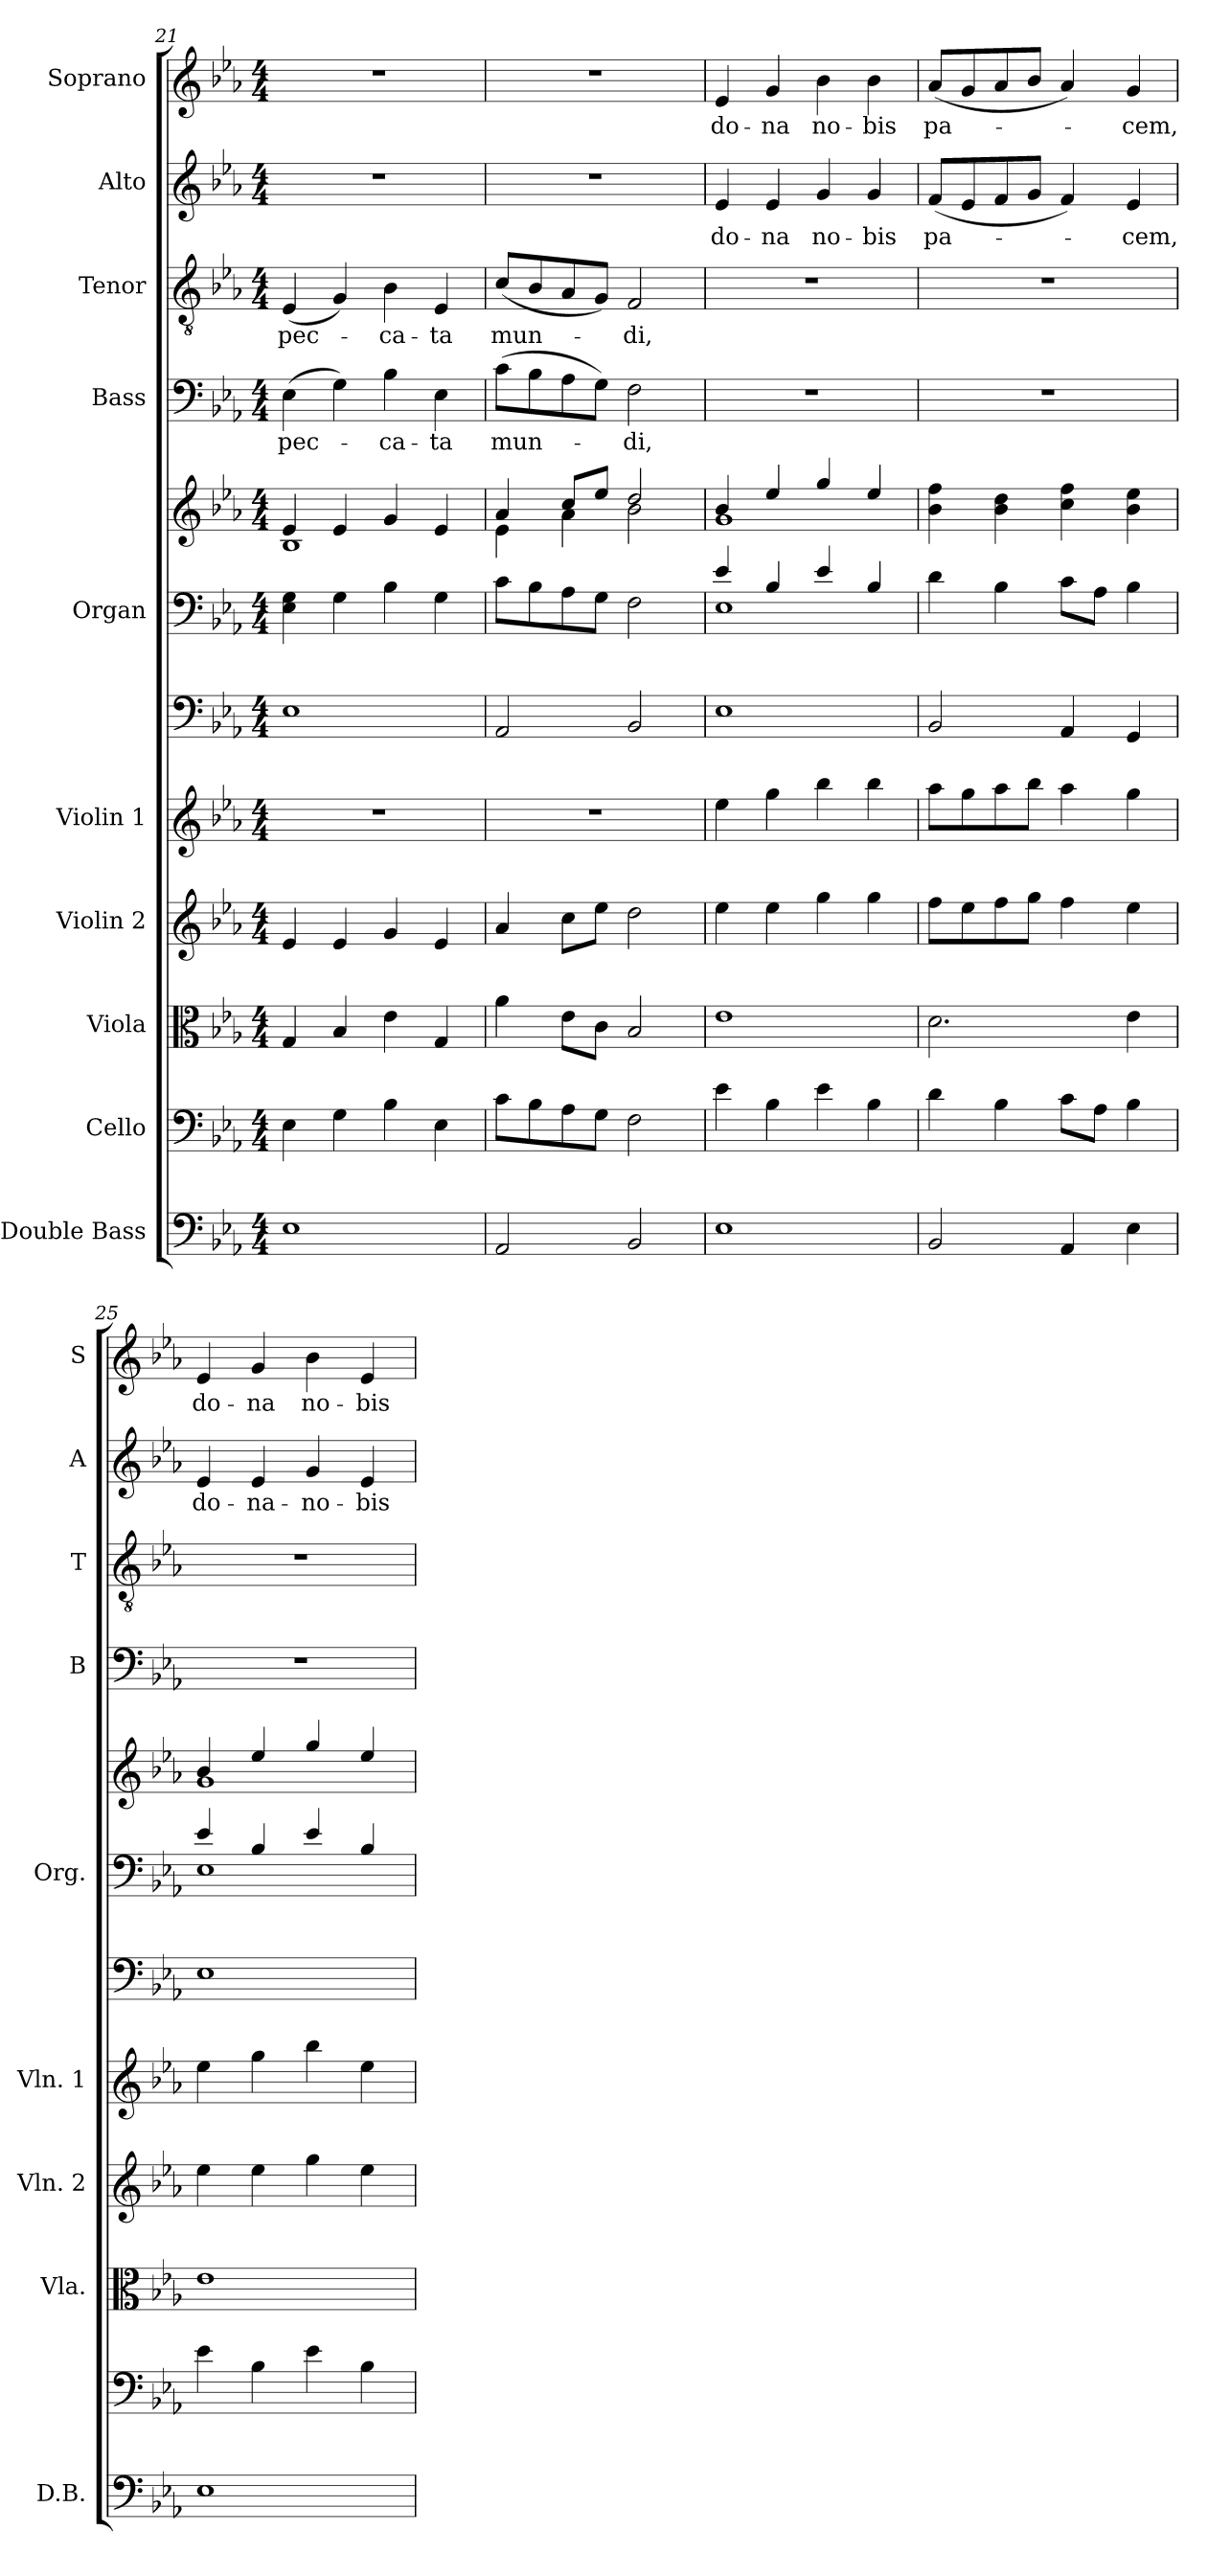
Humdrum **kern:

**kern	**kern	**kern	**kern	**kern	**kern	**kern	**kern	**kern	**text	**kern	**text	**kern	**text	**kern	**text
*part11	*part10	*part9	*part8	*part7	*part6	*part5	*part5	*part4	*part4	*part3	*part3	*part2	*part2	*part1	*part1
*staff12	*staff11	*staff10	*staff9	*staff8	*staff7	*staff6	*staff5	*staff4	*staff4	*staff3	*staff3	*staff2	*staff2	*staff1	*staff1
*I"Double Bass	*I"Cello	*I"Viola	*I"Violin 2	*I"Violin 1	*	*I"Organ	*	*I"Bass	*	*I"Tenor	*	*I"Alto	*	*I"Soprano	*
*I'D.B.	*	*I'Vla.	*I'Vln. 2	*I'Vln. 1	*	*I'Org.	*	*I'B	*	*I'T	*	*I'A	*	*I'S	*
*clefF4	*clefF4	*clefC3	*clefG2	*clefG2	*clefF4	*clefF4	*clefG2	*clefF4	*	*clefGv2	*	*clefG2	*	*clefG2	*
*ITrd7c12	*	*	*	*	*	*	*	*	*	*	*	*	*	*	*
*k[b-e-a-]	*k[b-e-a-]	*k[b-e-a-]	*k[b-e-a-]	*k[b-e-a-]	*k[b-e-a-]	*k[b-e-a-]	*k[b-e-a-]	*k[b-e-a-]	*	*k[b-e-a-]	*	*k[b-e-a-]	*	*k[b-e-a-]	*
*E-:	*E-:	*E-:	*E-:	*E-:	*E-:	*E-:	*E-:	*E-:	*	*E-:	*	*E-:	*	*E-:	*
*M4/4	*M4/4	*M4/4	*M4/4	*M4/4	*M4/4	*M4/4	*M4/4	*M4/4	*	*M4/4	*	*M4/4	*	*M4/4	*
=21	=21	=21	=21	=21	=21	=21	=21	=21	=21	=21	=21	=21	=21	=21	=21
*	*	*	*	*	*	*	*^	*	*	*	*	*	*	*	*
!	!	!	!	!	!	!	!	!	!	!LO:LY:b	!	!LO:LY:b	!	!	!	!
1EE-	4E-\	4G/	4e-/	1r	1E-	4E-\ 4G\	4e-/	1B-	(>4E-\	pec-	(<4E-/	pec-	1r	.	1r	.
.	4G\	4B-/	4e-/	.	.	4G\	4e-/	.	4G\)	.	4G/)	.	.	.	.	.
!	!	!	!	!	!	!	!	!	!	!LO:LY:b	!	!LO:LY:b	!	!	!	!
.	4B-\	4e-\	4g/	.	.	4B-\	4g/	.	4B-\	-ca-	4B-\	-ca-	.	.	.	.
!	!	!	!	!	!	!	!	!	!	!LO:LY:b	!	!LO:LY:b	!	!	!	!
.	4E-\	4G/	4e-/	.	.	4G\	4e-/	.	4E-\	-ta	4E-/	-ta	.	.	.	.
=22	=22	=22	=22	=22	=22	=22	=22	=22	=22	=22	=22	=22	=22	=22	=22	=22
!	!	!	!	!	!	!	!	!	!	!LO:LY:b	!	!LO:LY:b	!	!	!	!
2AAA-/	8c\L	4a-\	4a-/	1r	2AA-/	8c\L	4a-/	4e-\	(>8c\L	mun-	(<8c/L	mun-	1r	.	1r	.
.	8B-\	.	.	.	.	8B-\	.	.	8B-\	.	8B-/	.	.	.	.	.
.	8A-\	8e-\L	8cc\L	.	.	8A-\	8cc/L	4a-\	8A-\	.	8A-/	.	.	.	.	.
.	8G\J	8c\J	8ee-\J	.	.	8G\J	8ee-/J	.	8G\J)	.	8G/J)	.	.	.	.	.
!	!	!	!	!	!	!	!	!	!	!LO:LY:b	!	!LO:LY:b	!	!	!	!
2BBB-/	2F\	2B-/	2dd\	.	2BB-/	2F\	2dd/	2b-\	2F\	-di,	2F/	-di,	.	.	.	.
=23	=23	=23	=23	=23	=23	=23	=23	=23	=23	=23	=23	=23	=23	=23	=23	=23
*	*	*	*	*	*	*^	*	*	*	*	*	*	*	*	*	*
!	!	!	!	!	!	!	!	!	!	!	!	!	!	!	!LO:LY:b	!	!LO:LY:b
1EE-	4e-\	1e-	4ee-\	4ee-\	1E-	4e-/	1E-	4b-/	1g	1r	.	1r	.	4e-/	do-	4e-/	do-
!	!	!	!	!	!	!	!	!	!	!	!	!	!	!	!LO:LY:b	!	!LO:LY:b
.	4B-\	.	4ee-\	4gg\	.	4B-/	.	4ee-/	.	.	.	.	.	4e-/	-na	4g/	-na
!	!	!	!	!	!	!	!	!	!	!	!	!	!	!	!LO:LY:b	!	!LO:LY:b
.	4e-\	.	4gg\	4bb-\	.	4e-/	.	4gg/	.	.	.	.	.	4g/	no-	4b-\	no-
!	!	!	!	!	!	!	!	!	!	!	!	!	!	!	!LO:LY:b	!	!LO:LY:b
.	4B-\	.	4gg\	4bb-\	.	4B-/	.	4ee-/	.	.	.	.	.	4g/	-bis	4b-\	-bis
*	*	*	*	*	*	*v	*v	*	*	*	*	*	*	*	*	*	*
*	*	*	*	*	*	*	*v	*v	*	*	*	*	*	*	*	*
!!LO:PB:g=z
=24	=24	=24	=24	=24	=24	=24	=24	=24	=24	=24	=24	=24	=24	=24	=24
!	!	!	!	!	!	!	!	!	!	!	!	!	!LO:LY:b	!	!LO:LY:b
2BBB-/	4d\	2.d\	8ff\L	8aa-\L	2BB-/	4d\	4b-\ 4ff\	1r	.	1r	.	(<8f/L	pa-	(<8a-/L	pa-
.	.	.	8ee-\	8gg\	.	.	.	.	.	.	.	8e-/	.	8g/	.
.	4B-\	.	8ff\	8aa-\	.	4B-\	4b-\ 4dd\	.	.	.	.	8f/	.	8a-/	.
.	.	.	8gg\J	8bb-\J	.	.	.	.	.	.	.	8g/J	.	8b-/J	.
4AAA-/	8c\L	.	4ff\	4aa-\	4AA-/	8c\L	4cc\ 4ff\	.	.	.	.	4f/)	.	4a-/)	.
.	8A-\J	.	.	.	.	8A-\J	.	.	.	.	.	.	.	.	.
!	!	!	!	!	!	!	!	!	!	!	!	!	!LO:LY:b	!	!LO:LY:b
4EE-\	4B-\	4e-\	4ee-\	4gg\	4GG/	4B-\	4b-\ 4ee-\	.	.	.	.	4e-/	-cem,	4g/	-cem,
=25	=25	=25	=25	=25	=25	=25	=25	=25	=25	=25	=25	=25	=25	=25	=25
*	*	*	*	*	*	*^	*^	*	*	*	*	*	*	*	*
!	!	!	!	!	!	!	!	!	!	!	!	!	!	!	!LO:LY:b	!	!LO:LY:b
1EE-	4e-\	1e-	4ee-\	4ee-\	1E-	4e-/	1E-	4b-/	1g	1r	.	1r	.	4e-/	do-	4e-/	do-
!	!	!	!	!	!	!	!	!	!	!	!	!	!	!	!LO:LY:b	!	!LO:LY:b
.	4B-\	.	4ee-\	4gg\	.	4B-/	.	4ee-/	.	.	.	.	.	4e-/	-na-	4g/	-na
!	!	!	!	!	!	!	!	!	!	!	!	!	!	!	!LO:LY:b	!	!LO:LY:b
.	4e-\	.	4gg\	4bb-\	.	4e-/	.	4gg/	.	.	.	.	.	4g/	-no-	4b-\	no-
!	!	!	!	!	!	!	!	!	!	!	!	!	!	!	!LO:LY:b	!	!LO:LY:b
.	4B-\	.	4ee-\	4ee-\	.	4B-/	.	4ee-/	.	.	.	.	.	4e-/	-bis	4e-/	-bis
*	*	*	*	*	*	*v	*v	*	*	*	*	*	*	*	*	*	*
*	*	*	*	*	*	*	*v	*v	*	*	*	*	*	*	*	*
=	=	=	=	=	=	=	=	=	=	=	=	=	=	=	=
*-	*-	*-	*-	*-	*-	*-	*-	*-	*-	*-	*-	*-	*-	*-	*-
